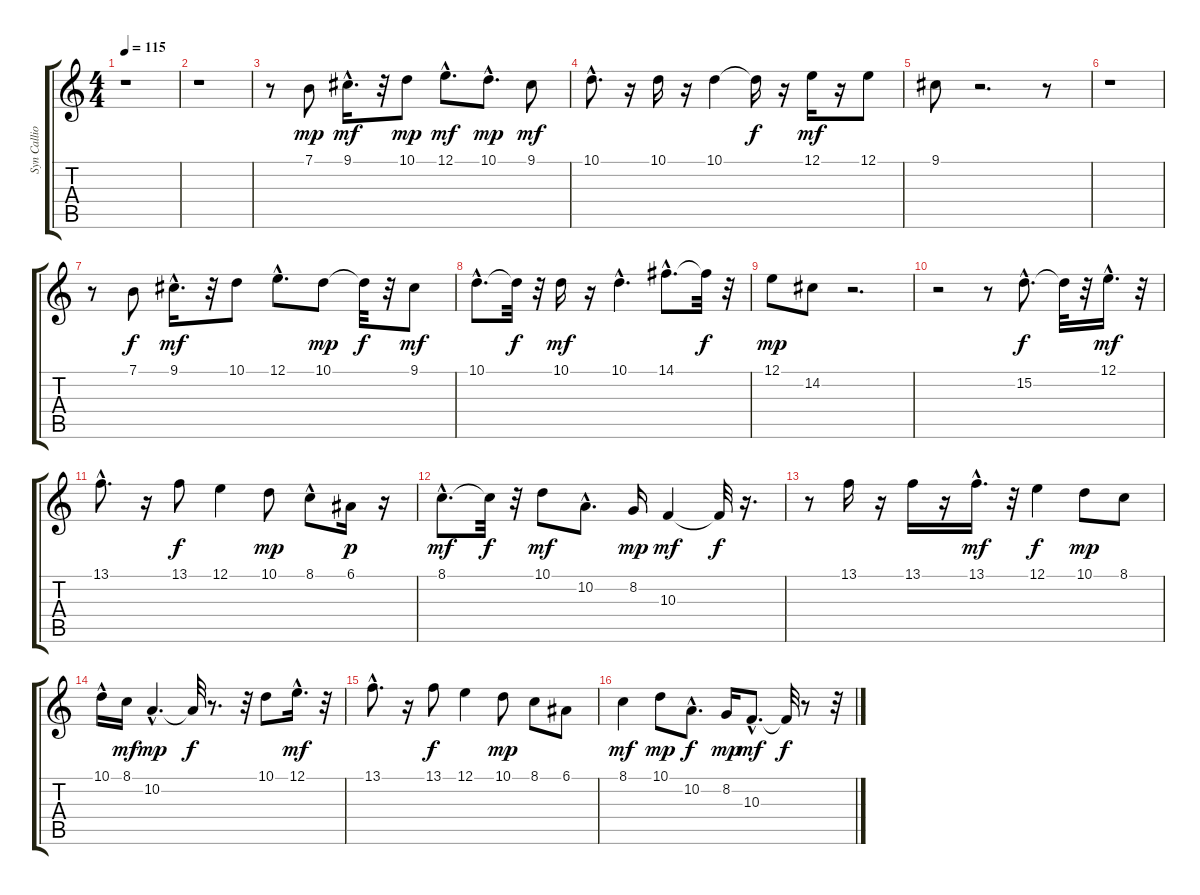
\track ("Syn Calliope" "Syn Callio") {instrument lead3calliope}
\staff {score tabs}
\tuning (E4 B3 G3 D3 A2 E2) {hide}
\ts (4 4)
\tempo 115
\clef g2
\ks c
r.1{dy mp} |
r.1 |
r.8 7.1.8 9.1{hac}.16{d dy mf} r.32 10.1.8{dy mp} 12.1{hac}.8{d dy mf} 10.1{hac}.8{d dy mp} 9.1.8{dy mf} |
10.1{hac}.8{d} r.16 10.1.16 r.16 10.1.4 10.1{t}.16{dy f} r.16 12.1.16{dy mf} r.16 12.1.8 |
9.1.8 r.2{d} r.8 |
r.1 |
r.8 7.1.8{dy f} 9.1{hac}.16{d dy mf} r.32 10.1.8 12.1{hac}.8{d} 10.1.8{dy mp} 10.1{t}.32{dy f} r.32 9.1.8{dy mf} |
10.1{hac}.8{d} 10.1{t}.32{dy f} r.32 10.1.16{dy mf} r.16 10.1{hac}.4{d} 14.1{hac}.8{d} 14.1{t}.32{dy f} r.32 |
12.1.8{dy mp} 14.2.8 r.2{d} |
r.2 r.8 15.2{hac}.8{d dy f} 15.2{t}.32 r.32 12.1{hac}.16{d dy mf} r.32 |
13.1{hac}.8{d} r.16 13.1.8{dy f} 12.1.4 10.1.8{dy mp} 8.1{hac}.8 6.1.16{dy p} r.16 |
8.1{hac}.8{d dy mf} 8.1{t}.32{dy f} r.32 10.1.8{dy mf} 10.2{hac}.8{d} 8.2.16{dy mp} 10.3.4{dy mf} 10.3{t}.32{dy f} r.16{d} |
r.8 13.1.16 r.16 13.1.16 r.16 13.1{hac}.16{d dy mf} r.32 12.1.4{dy f} 10.1.8{dy mp} 8.1.8 |
10.1{hac}.16 8.1.16{dy mf} 10.2{hac}.4{d dy mp} 10.2{t}.32{dy f} r.8{d} r.32 10.1.8 12.1{hac}.16{d dy mf} r.32 |
13.1{hac}.8{d} r.16 13.1.8{dy f} 12.1.4 10.1.8{dy mp} 8.1.8 6.1.8 |
8.1.4{dy mf} 10.1.8{dy mp} 10.2{hac}.8{d dy f} 8.2.16{dy mp} 10.3{hac}.8{d dy mf} 10.3{t}.32{dy f} r.8 r.32
